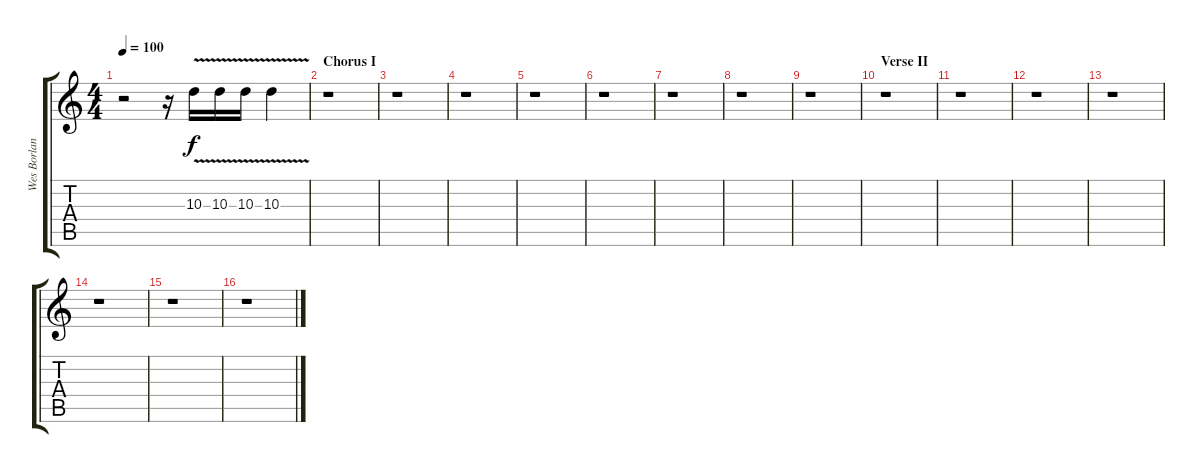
\track ("Wes Borland - Light Distortion" "Wes Borlan") {instrument overdrivenguitar}
\staff {score tabs}
\tuning (Db4 Ab3 E3 B2 Gb2 B1) {hide}
\ts (4 4)
\tempo 100
\clef g2
\ks c
r.2{dy f} r.16 10.3{v}.16 10.3{v}.16 10.3{v}.16 10.3{v}.4 |
\section ("" "Chorus I")
r.1 |
r.1 |
r.1 |
r.1 |
r.1 |
r.1 |
r.1 |
r.1 |
\section ("" "Verse II")
r.1 |
r.1 |
r.1 |
r.1 |
r.1 |
r.1 |
r.1
